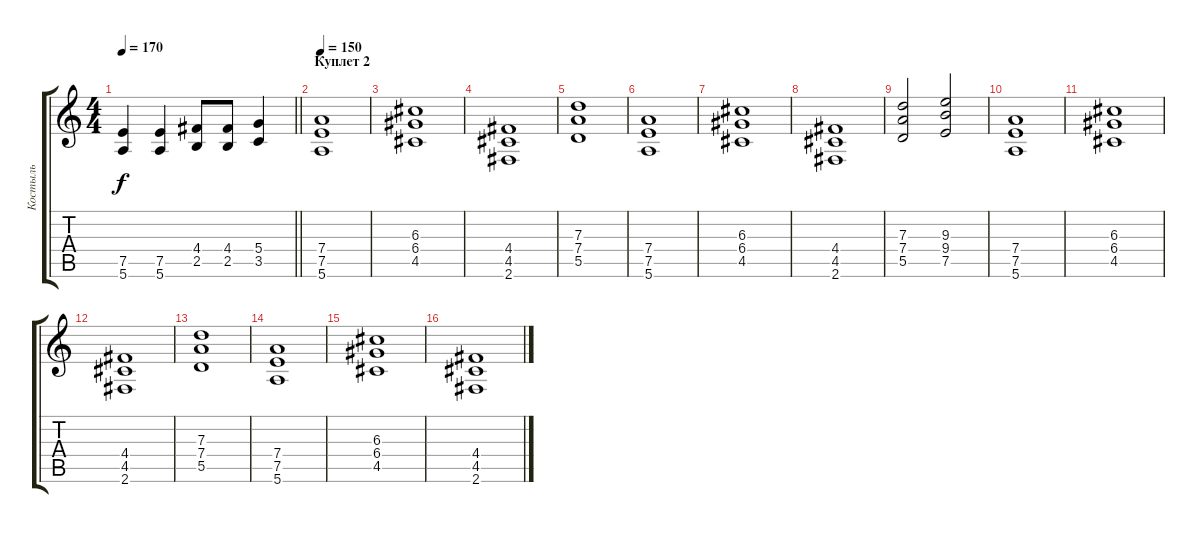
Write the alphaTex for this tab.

\track ("Костыль" "Костыль") {instrument distortionguitar}
\staff {score tabs}
\tuning (E4 B3 G3 D3 A2 E2) {hide}
\ts (4 4)
\tempo 170
\clef g2
\barLineRight lightlight
\ks c
(7.5 5.6).4{dy f} (7.5 5.6).4 (4.4 2.5).8 (4.4 2.5).8 (5.4 3.5).4 |
\section ("" "Куплет 2")
\tempo 150
(7.4 7.5 5.6).1 |
(6.3 6.4 4.5).1 |
(4.4 4.5 2.6).1 |
(7.3 7.4 5.5).1 |
(7.4 7.5 5.6).1 |
(6.3 6.4 4.5).1 |
(4.4 4.5 2.6).1 |
(7.3 7.4 5.5).2 (9.3 9.4 7.5).2 |
(7.4 7.5 5.6).1 |
(6.3 6.4 4.5).1 |
(4.4 4.5 2.6).1 |
(7.3 7.4 5.5).1 |
(7.4 7.5 5.6).1 |
(6.3 6.4 4.5).1 |
(4.4 4.5 2.6).1
